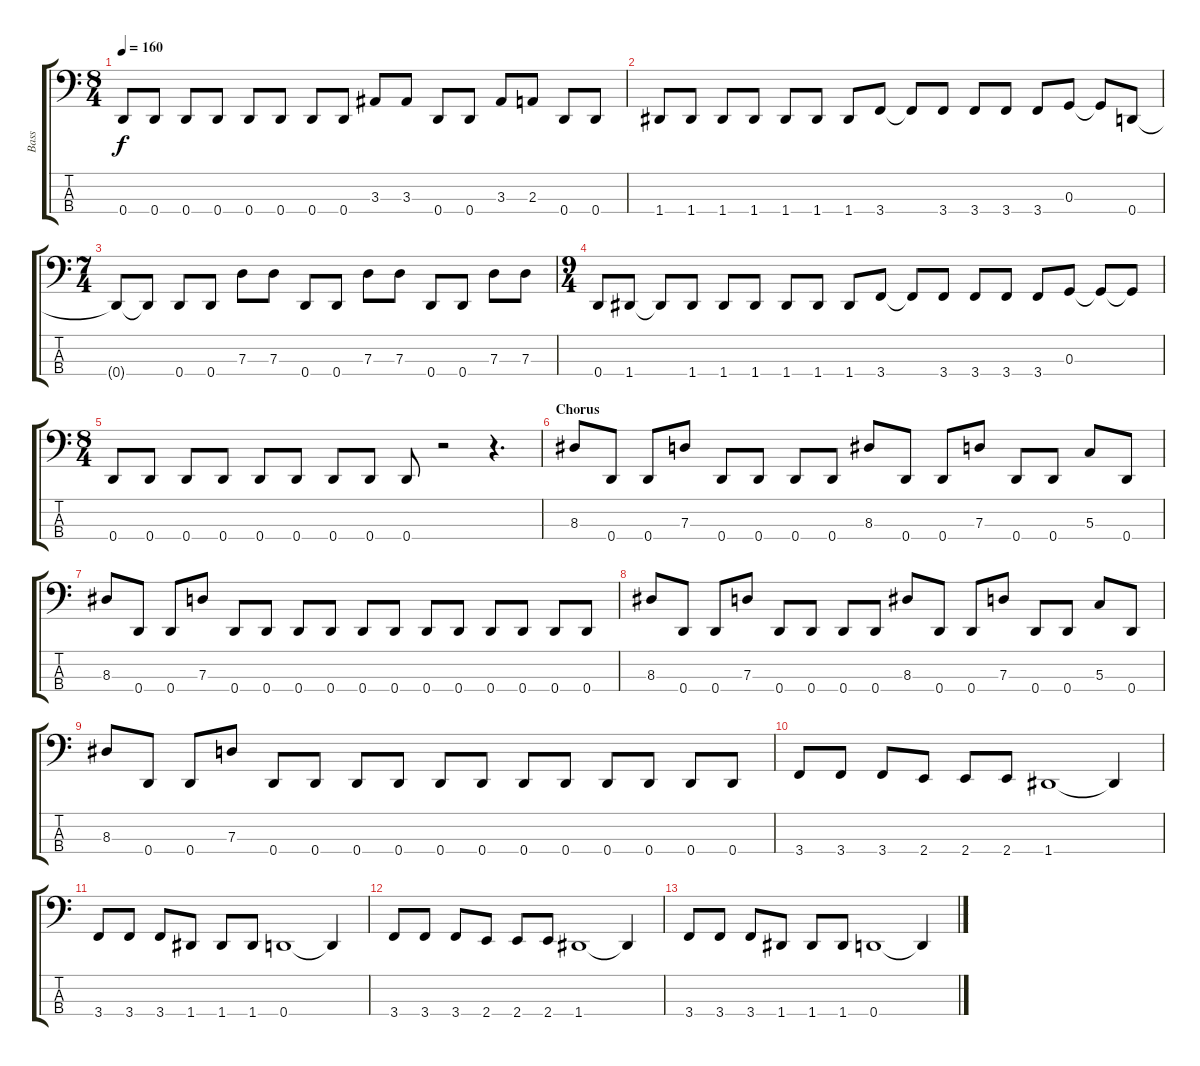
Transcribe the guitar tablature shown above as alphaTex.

\track ("Bass" "Bass") {instrument electricbassfinger}
\staff {score tabs}
\tuning (F2 C2 G1 D1) {hide}
\ts (8 4)
\tempo 160
\clef f4
\ks c
0.4.8{dy f} 0.4.8 0.4.8 0.4.8 0.4.8 0.4.8 0.4.8 0.4.8 3.3.8 3.3.8 0.4.8 0.4.8 3.3.8 2.3.8 0.4.8 0.4.8 |
1.4.8 1.4.8 1.4.8 1.4.8 1.4.8 1.4.8 1.4.8 3.4.8 3.4{t}.8 3.4.8 3.4.8 3.4.8 3.4.8 0.3.8 0.3{t}.8 0.4.8 |
\ts (7 4)
0.4{t}.8 0.4{t}.8 0.4.8 0.4.8 7.3.8 7.3.8 0.4.8 0.4.8 7.3.8 7.3.8 0.4.8 0.4.8 7.3.8 7.3.8 |
\ts (9 4)
0.4.8 1.4.8 1.4{t}.8 1.4.8 1.4.8 1.4.8 1.4.8 1.4.8 1.4.8 3.4.8 3.4{t}.8 3.4.8 3.4.8 3.4.8 3.4.8 0.3.8 0.3{t}.8 0.3{t}.8 |
\ts (8 4)
0.4.8 0.4.8 0.4.8 0.4.8 0.4.8 0.4.8 0.4.8 0.4.8 0.4.8 r.2 r.4{d} |
\section ("" "Chorus")
8.3.8 0.4.8 0.4.8 7.3.8 0.4.8 0.4.8 0.4.8 0.4.8 8.3.8 0.4.8 0.4.8 7.3.8 0.4.8 0.4.8 5.3.8 0.4.8 |
8.3.8 0.4.8 0.4.8 7.3.8 0.4.8 0.4.8 0.4.8 0.4.8 0.4.8 0.4.8 0.4.8 0.4.8 0.4.8 0.4.8 0.4.8 0.4.8 |
8.3.8 0.4.8 0.4.8 7.3.8 0.4.8 0.4.8 0.4.8 0.4.8 8.3.8 0.4.8 0.4.8 7.3.8 0.4.8 0.4.8 5.3.8 0.4.8 |
8.3.8 0.4.8 0.4.8 7.3.8 0.4.8 0.4.8 0.4.8 0.4.8 0.4.8 0.4.8 0.4.8 0.4.8 0.4.8 0.4.8 0.4.8 0.4.8 |
3.4.8 3.4.8 3.4.8 2.4.8 2.4.8 2.4.8 1.4.1 1.4{t}.4 |
3.4.8 3.4.8 3.4.8 1.4.8 1.4.8 1.4.8 0.4.1 0.4{t}.4 |
3.4.8 3.4.8 3.4.8 2.4.8 2.4.8 2.4.8 1.4.1 1.4{t}.4 |
3.4.8 3.4.8 3.4.8 1.4.8 1.4.8 1.4.8 0.4.1 0.4{t}.4
